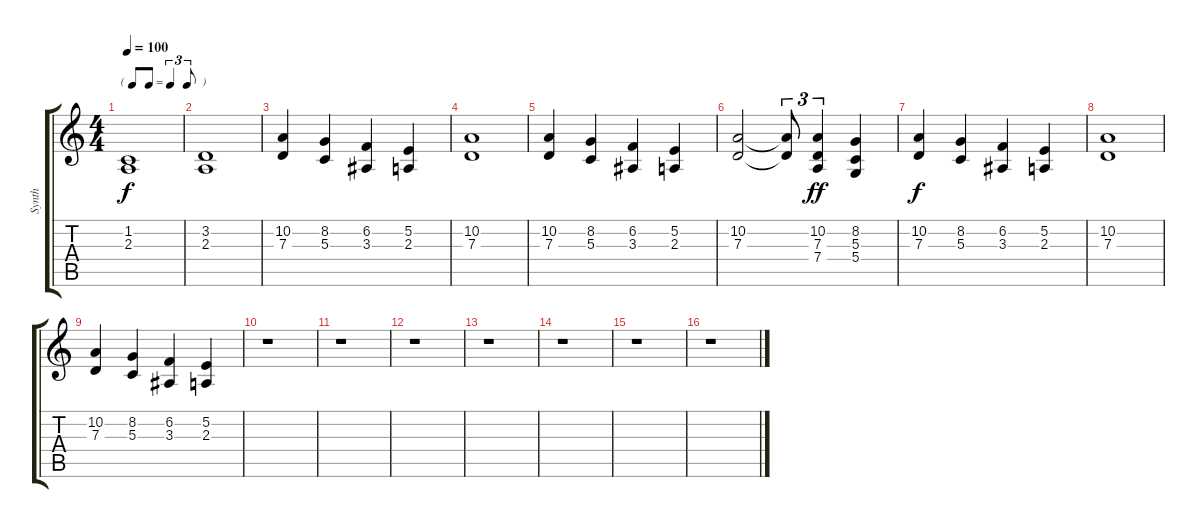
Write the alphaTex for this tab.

\track ("Synth" "Synth") {instrument choiraahs}
\staff {score tabs}
\tuning (E4 B3 G3 D3 A2 D2) {hide}
\ts (4 4)
\tf triplet8th
\tempo 100
\clef g2
\ks c
(1.2 2.3).1{dy f} |
(3.2 2.3).1 |
(10.2 7.3).4{volume 12 instrument stringensemble1} (8.2 5.3).4 (6.2 3.3).4 (5.2 2.3).4 |
(10.2 7.3).1 |
(10.2 7.3).4 (8.2 5.3).4 (6.2 3.3).4 (5.2 2.3).4 |
(10.2 7.3).2 (10.2{t} 7.3{t}).8{tu (3 2)} (10.2 7.3 7.4).4{tu (3 2) dy ff} (8.2 5.3 5.4).4 |
(10.2 7.3).4{dy f} (8.2 5.3).4 (6.2 3.3).4 (5.2 2.3).4 |
(10.2 7.3).1 |
(10.2 7.3).4 (8.2 5.3).4 (6.2 3.3).4 (5.2 2.3).4 |
r.1 |
r.1 |
r.1 |
r.1 |
r.1 |
r.1 |
r.1
